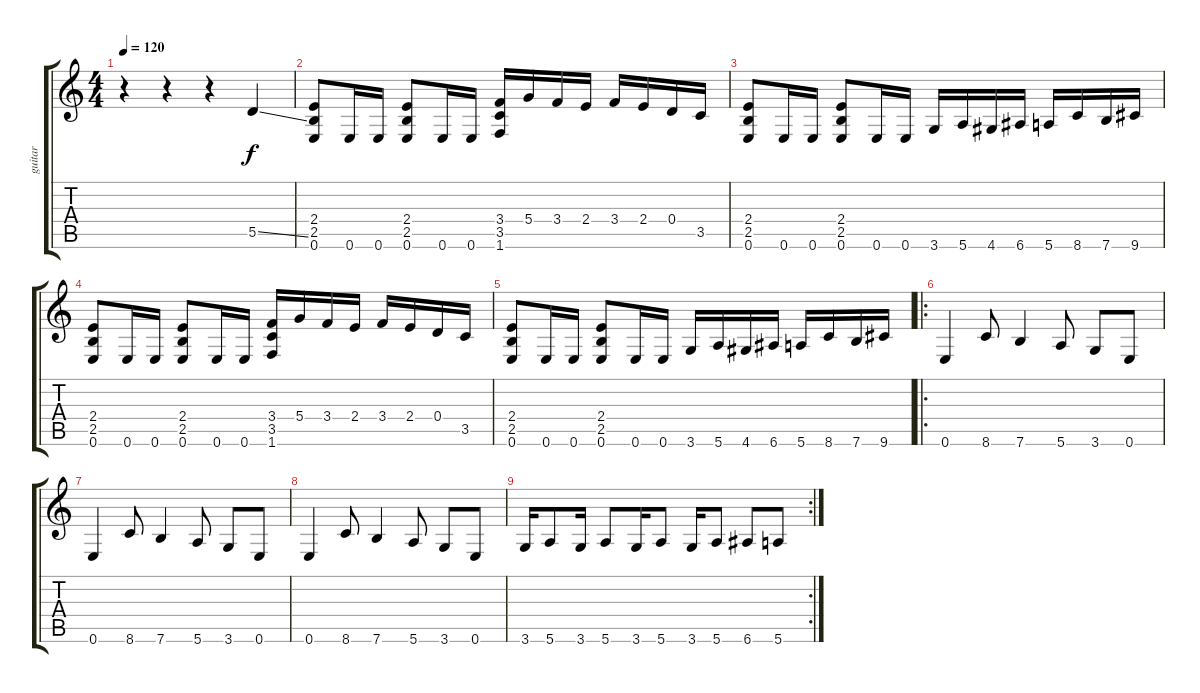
\track ("guitar" "guitar") {instrument distortionguitar}
\staff {score tabs}
\tuning (E4 B3 G3 D3 A2 E2) {hide}
\ts (4 4)
\tempo 120
\clef g2
\ks c
r.4{dy f instrument distortionguitar} r.4 r.4 5.5{ss}.4 |
(2.4 2.5 0.6).8 0.6.16 0.6.16 (2.4 2.5 0.6).8 0.6.16 0.6.16 (3.4 3.5 1.6).16 5.4.16 3.4.16 2.4.16 3.4.16 2.4.16 0.4.16 3.5.16 |
(2.4 2.5 0.6).8 0.6.16 0.6.16 (2.4 2.5 0.6).8 0.6.16 0.6.16 3.6.16 5.6.16 4.6.16 6.6.16 5.6.16 8.6.16 7.6.16 9.6.16 |
(2.4 2.5 0.6).8 0.6.16 0.6.16 (2.4 2.5 0.6).8 0.6.16 0.6.16 (3.4 3.5 1.6).16 5.4.16 3.4.16 2.4.16 3.4.16 2.4.16 0.4.16 3.5.16 |
(2.4 2.5 0.6).8 0.6.16 0.6.16 (2.4 2.5 0.6).8 0.6.16 0.6.16 3.6.16 5.6.16 4.6.16 6.6.16 5.6.16 8.6.16 7.6.16 9.6.16 |
\ro
0.6.4 8.6.8 7.6.4 5.6.8 3.6.8 0.6.8 |
0.6.4 8.6.8 7.6.4 5.6.8 3.6.8 0.6.8 |
0.6.4 8.6.8 7.6.4 5.6.8 3.6.8 0.6.8 |
\rc 2
3.6.16 5.6.8 3.6.16 5.6.8 3.6.16 5.6.8 3.6.16 5.6.8 6.6.8 5.6.8
